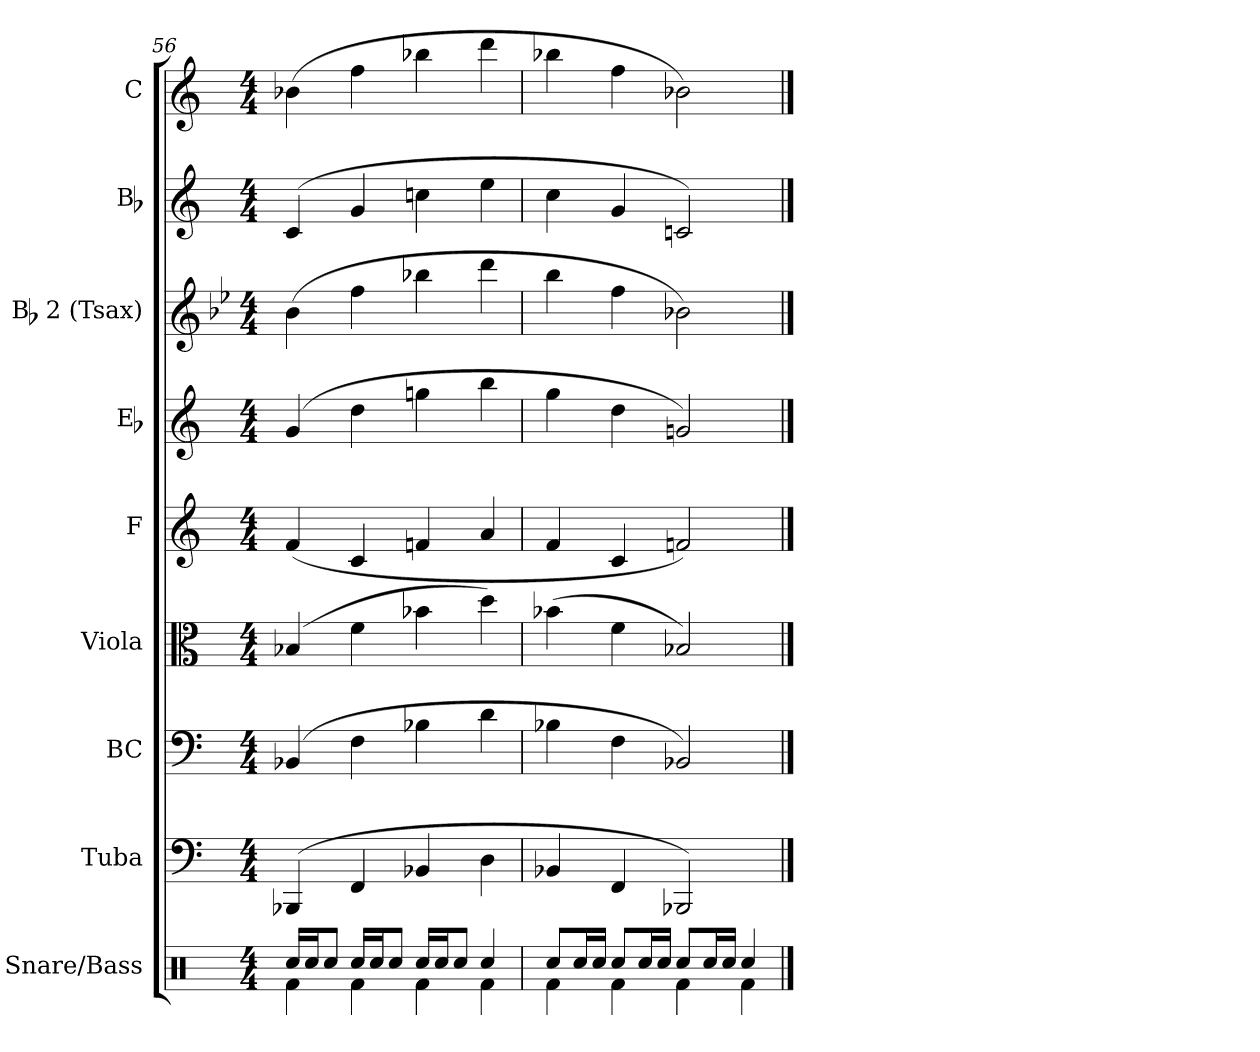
**kern	**kern	**kern	**kern	**kern	**kern	**kern	**kern	**kern
*part9	*part8	*part7	*part6	*part5	*part4	*part3	*part2	*part1
*staff9	*staff8	*staff7	*staff6	*staff5	*staff4	*staff3	*staff2	*staff1
*I"Snare/Bass	*I"Tuba	*I"BC	*I"Viola	*I"F	*I"Eb	*I"Bb 2 (Tsax)	*I"Bb	*I"C
*	*I'Tba.	*I'BC	*I'Vla.	*I'F	*I'Eb	*I'Bb2	*I'Bb	*I'C
*clefX	*clefF4	*clefF4	*clefC3	*clefG2	*clefG2	*clefG2	*clefG2	*clefG2
*	*	*	*	*ITrd4c7	*ITrd5c9	*ITrd8c14	*ITrd1c2	*
*k[]	*k[]	*k[]	*k[]	*k[b-]	*k[b-e-a-]	*k[b-e-]	*k[b-e-]	*k[]
*M4/4	*M4/4	*M4/4	*M4/4	*M4/4	*M4/4	*M4/4	*M4/4	*M4/4
=56	=56	=56	=56	=56	=56	=56	=56	=56
*^	*	*	*	*	*	*	*	*
16Rcci/LL	4Rfi\	(4BBB-Xi/	(4BB-Xi/	(4B-Xi/	(4B-i/	(4B-i/	(4B-i\	(4B-i/	(4b-Xi\
16Rcci/J	.	.	.	.	.	.	.	.	.
8Rcci/J	.	.	.	.	.	.	.	.	.
16Rcci/LL	4Rfi\	4FFi/	4Fi\	4fi\	4Fi/	4fi\	4fi\	4fi/	4ffi\
16Rcci/J	.	.	.	.	.	.	.	.	.
8Rcci/J	.	.	.	.	.	.	.	.	.
16Rcci/LL	4Rfi\	4BB-Xi/	4B-Xi\	4b-Xi\	4B-Xi/	4b-Xi\	4b-Xi\	4b-Xi\	4bb-Xi\
16Rcci/J	.	.	.	.	.	.	.	.	.
8Rcci/J	.	.	.	.	.	.	.	.	.
4Rcci/	4Rfi\	4Di\	4di\	4ddi\)	4di/	4ddi\	4ddi\	4ddi\	4dddi\
=57	=57	=57	=57	=57	=57	=57	=57	=57	=57
8Rcci/L	4Rfi\	4BB-Xi/	4B-Xi\	(4b-Xi\	4B-i/	4b-i\	4b-i\	4b-i\	4bb-Xi\
16Rcci/L	.	.	.	.	.	.	.	.	.
16Rcci/JJ	.	.	.	.	.	.	.	.	.
8Rcci/L	4Rfi\	4FFi/	4Fi\	4fi\	4Fi/	4fi\	4fi\	4fi/	4ffi\
16Rcci/L	.	.	.	.	.	.	.	.	.
16Rcci/JJ	.	.	.	.	.	.	.	.	.
8Rcci/L	4Rfi\	2BBB-Xi/)	2BB-Xi/)	2B-Xi/)	2B-Xi/)	2B-Xi/)	2B-Xi\)	2B-Xi/)	2b-Xi\)
16Rcci/L	.	.	.	.	.	.	.	.	.
16Rcci/JJ	.	.	.	.	.	.	.	.	.
4Rcci/	4Rfi\	.	.	.	.	.	.	.	.
*v	*v	*	*	*	*	*	*	*	*
==	==	==	==	==	==	==	==	==
*-	*-	*-	*-	*-	*-	*-	*-	*-
